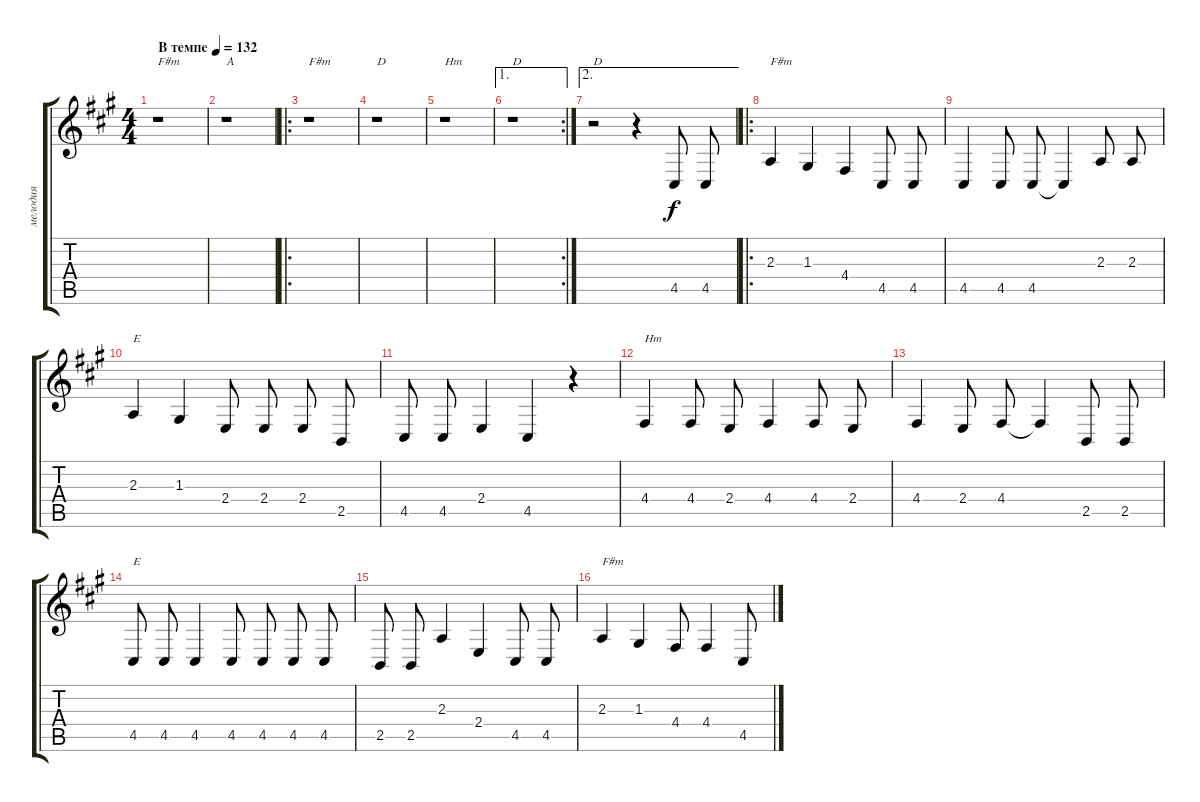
\track ("мелодия" "мелодия") {instrument accordion}
\staff {score tabs}
\tuning (E4 B3 G3 D3 A2 E2) {hide}
\ts (4 4)
\tempo (132 "В темпе")
\clef g2
\ks f#minor
r.1{txt "F#m" dy f instrument accordion} |
r.1{txt "A"} |
\ro
r.1{txt "F#m"} |
r.1{txt "D"} |
r.1{txt "Hm"} |
\ae 1
\rc 2
r.1{txt "D"} |
\ae 2
r.2{txt "D"} r.4 4.5.8{beam split} 4.5.8 |
\ro
2.3.4{txt "F#m"} 1.3.4 4.4.4 4.5.8{beam split} 4.5.8 |
4.5.4 4.5.8{beam split} 4.5.8 4.5{t}.4 2.3.8{beam split} 2.3.8 |
2.3.4{txt "E"} 1.3.4 2.4.8{beam split} 2.4.8 2.4.8{beam split} 2.5.8 |
4.5.8{beam split} 4.5.8 2.4.4 4.5.4 r.4 |
4.4.4{txt "Hm"} 4.4.8{beam split} 2.4.8 4.4.4 4.4.8{beam split} 2.4.8 |
4.4.4 2.4.8{beam split} 4.4.8 4.4{t}.4 2.5.8{beam split} 2.5.8 |
4.5.8{txt "E" beam split} 4.5.8 4.5.4 4.5.8{beam split} 4.5.8 4.5.8{beam split} 4.5.8 |
2.5.8{beam split} 2.5.8 2.3.4 2.4.4 4.5.8{beam split} 4.5.8 |
2.3.4{txt "F#m"} 1.3.4 4.4.8 4.4.4 4.5.8
